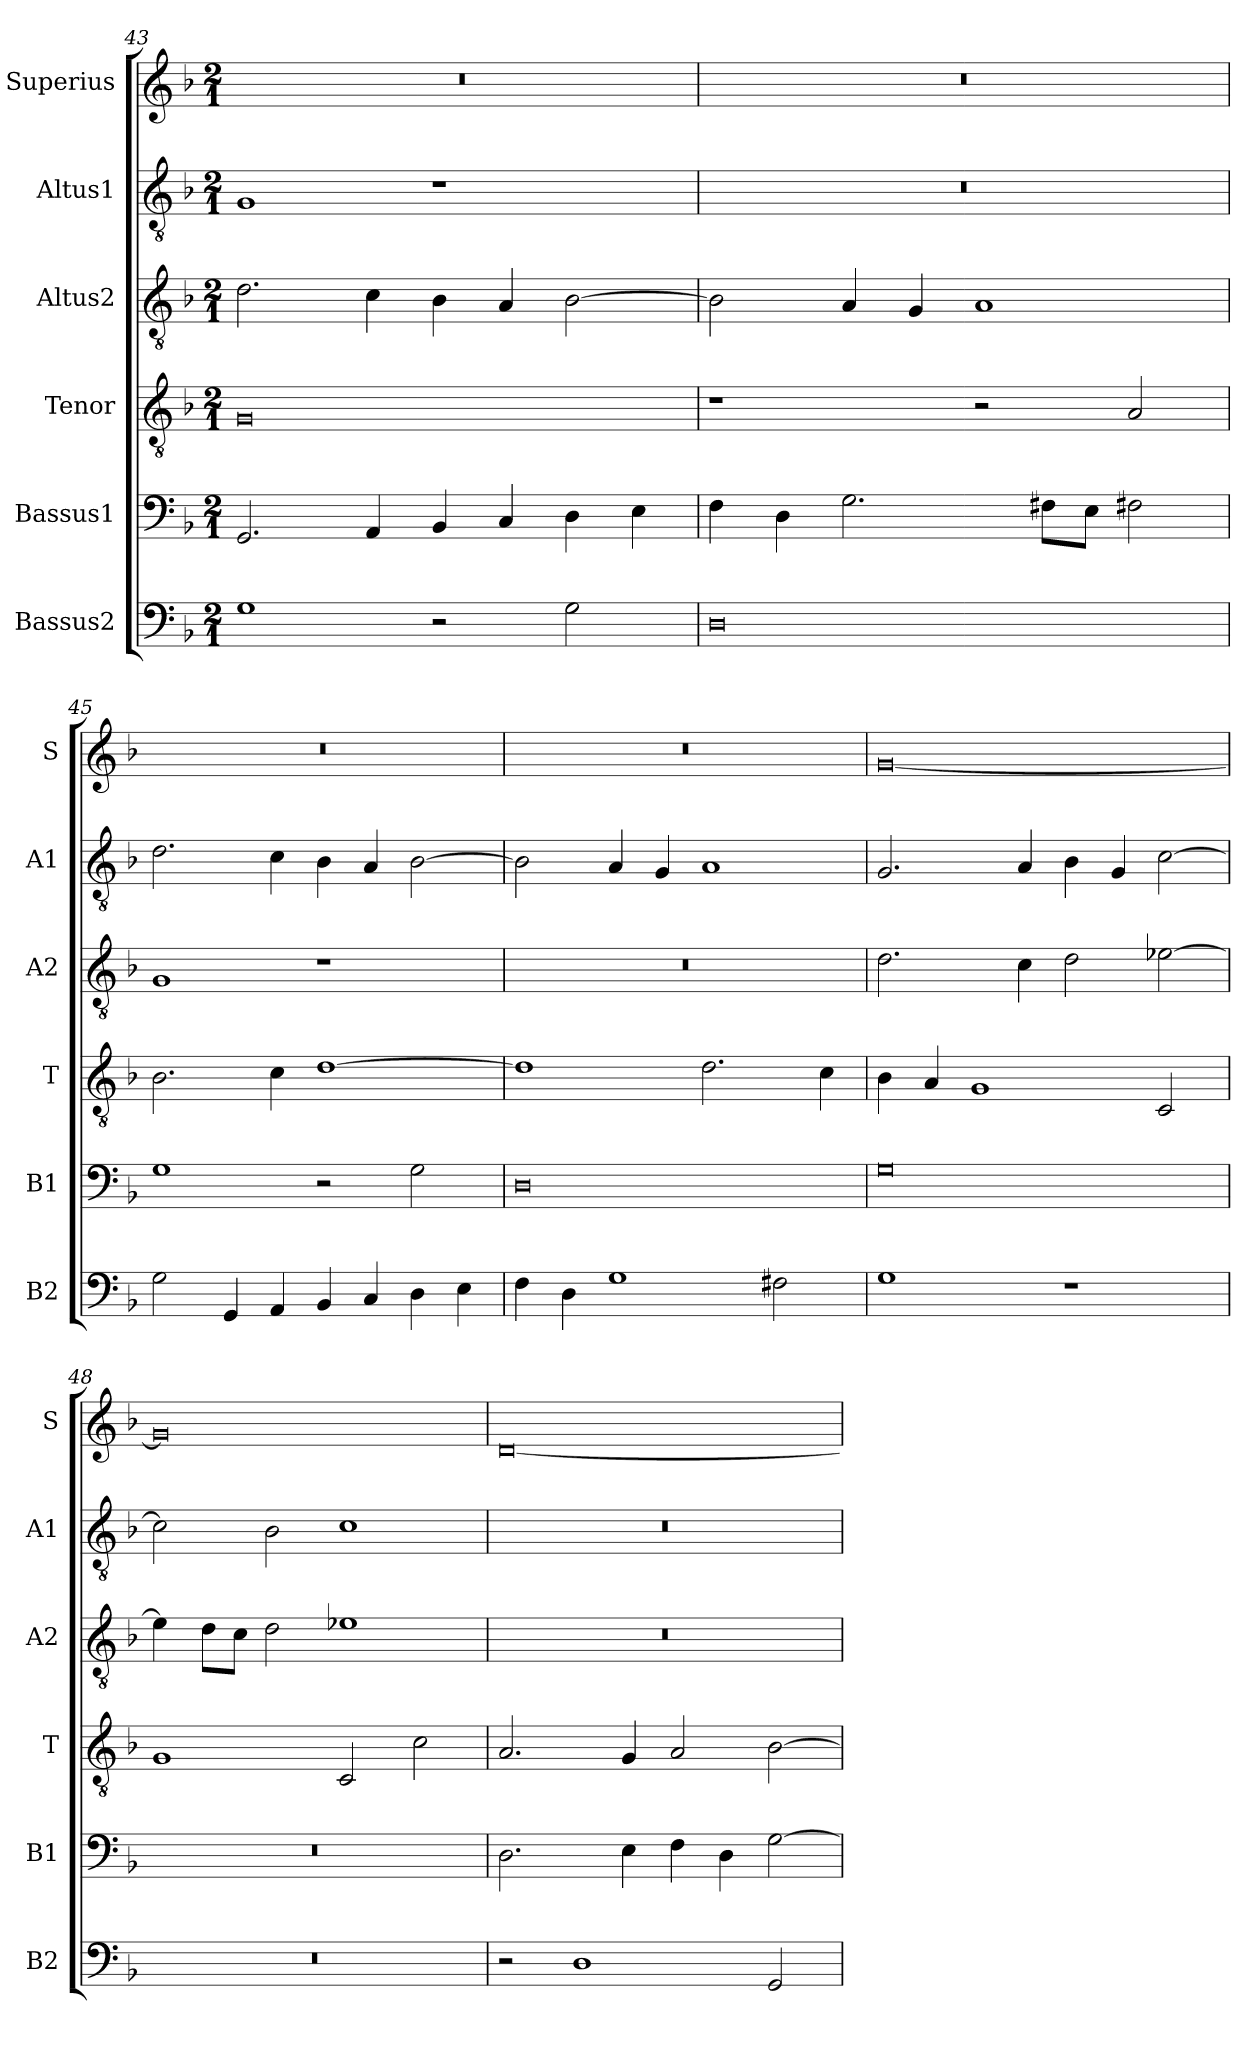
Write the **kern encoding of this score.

**kern	**kern	**kern	**kern	**kern	**kern
*part6	*part5	*part4	*part3	*part2	*part1
*staff6	*staff5	*staff4	*staff3	*staff2	*staff1
*I"Bassus2	*I"Bassus1	*I"Tenor	*I"Altus2	*I"Altus1	*I"Superius
*I'B2	*I'B1	*I'T	*I'A2	*I'A1	*I'S
*clefF4	*clefF4	*clefGv2	*clefGv2	*clefGv2	*clefG2
*k[b-]	*k[b-]	*k[b-]	*k[b-]	*k[b-]	*k[b-]
*M2/1	*M2/1	*M2/1	*M2/1	*M2/1	*M2/1
=43	=43	=43	=43	=43	=43
1G	2.GG/	0G	2.d\	1G	0r
.	4AA/	.	4c\	.	.
2r	4BB-/	.	4B-\	1r	.
.	4C/	.	4A/	.	.
2G\	4D\	.	[2B-\	.	.
.	4E\	.	.	.	.
=44	=44	=44	=44	=44	=44
0D	4F\	1r	2B-\]	0r	0r
.	4D\	.	.	.	.
.	2.G\	.	4A/	.	.
.	.	.	4G/	.	.
.	.	2r	1A	.	.
.	8F#X\L	.	.	.	.
.	8E\J	.	.	.	.
.	2F#X\	2A/	.	.	.
=45	=45	=45	=45	=45	=45
2G\	1G	2.B-\	1G	2.d\	0r
4GG/	.	.	.	.	.
4AA/	.	4c\	.	4c\	.
4BB-/	2r	[1d	1r	4B-\	.
4C/	.	.	.	4A/	.
4D\	2G\	.	.	[2B-\	.
4E\	.	.	.	.	.
=46	=46	=46	=46	=46	=46
4F\	0D	1d]	0r	2B-\]	0r
4D\	.	.	.	.	.
1G	.	.	.	4A/	.
.	.	.	.	4G/	.
.	.	2.d\	.	1A	.
2F#X\	.	.	.	.	.
.	.	4c\	.	.	.
=47	=47	=47	=47	=47	=47
1G	0G	4B-\	2.d\	2.G/	[0g
.	.	4A/	.	.	.
.	.	1G	.	.	.
.	.	.	4c\	4A/	.
1r	.	.	2d\	4B-\	.
.	.	.	.	4G/	.
.	.	2C/	[2e-X\	[2c\	.
=48	=48	=48	=48	=48	=48
0r	0r	1G	4e-\]	2c\]	0g]
.	.	.	8d\L	.	.
.	.	.	8c\J	.	.
.	.	.	2d\	2B-\	.
.	.	2C/	1e-X	1c	.
.	.	2c\	.	.	.
=49	=49	=49	=49	=49	=49
2r	2.D\	2.A/	0r	0r	[0d
1D	.	.	.	.	.
.	4E\	4G/	.	.	.
.	4F\	2A/	.	.	.
.	4D\	.	.	.	.
2GG/	[2G\	[2B-\	.	.	.
=	=	=	=	=	=
*-	*-	*-	*-	*-	*-
